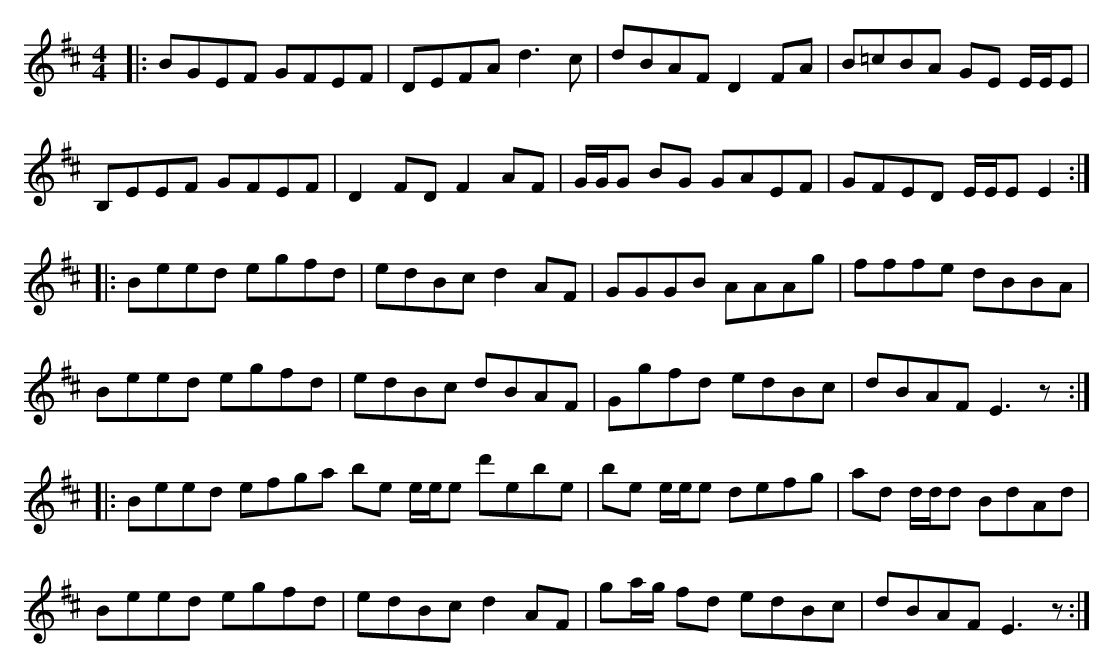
X:1
M:4/4
K:Edor
|:BGEF GFEF|DEFA d3 c|dBAF D2 FA|B=cBA GE E/E/E|
B,EEF GFEF|D2 FD F2 AF|G/G/G BG GAEF|GFED E/E/E E2:|
|:Beed egfd|edBc d2 AF|GGGB AAAg|fffe dBBA|
Beed egfd|edBc dBAF|Ggfd edBc|dBAF E3 z:|
|:Beed efga be e/e/e d'ebe|be e/e/e defg|ad d/d/d BdAd|
Beed egfd|edBc d2 AF|ga/g/ fd edBc|dBAF E3 z:|
